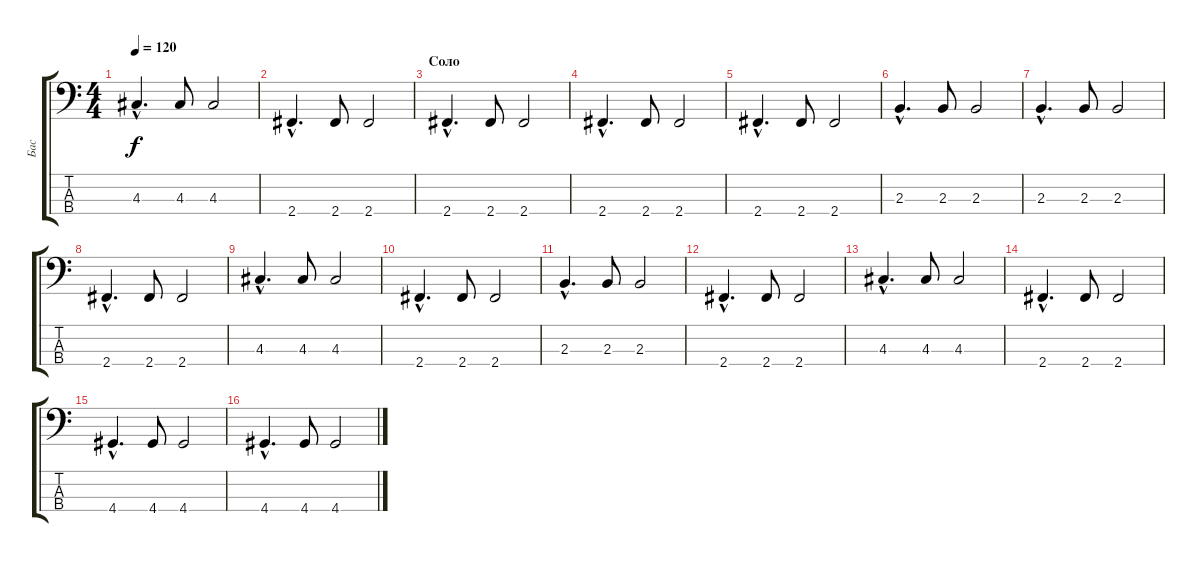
\track ("Бас" "Бас") {instrument electricbasspick}
\staff {score tabs}
\tuning (G2 D2 A1 E1) {hide}
\ts (4 4)
\tempo 120
\clef f4
\ks c
4.3{hac}.4{d dy f} 4.3.8 4.3.2 |
2.4{hac}.4{d} 2.4.8 2.4.2 |
\section ("" "Соло")
2.4{hac}.4{d} 2.4.8 2.4.2 |
2.4{hac}.4{d} 2.4.8 2.4.2 |
2.4{hac}.4{d} 2.4.8 2.4.2 |
2.3{hac}.4{d} 2.3.8 2.3.2 |
2.3{hac}.4{d} 2.3.8 2.3.2 |
2.4{hac}.4{d} 2.4.8 2.4.2 |
4.3{hac}.4{d} 4.3.8 4.3.2 |
2.4{hac}.4{d} 2.4.8 2.4.2 |
2.3{hac}.4{d} 2.3.8 2.3.2 |
2.4{hac}.4{d} 2.4.8 2.4.2 |
4.3{hac}.4{d} 4.3.8 4.3.2 |
2.4{hac}.4{d} 2.4.8 2.4.2 |
4.4{hac}.4{d} 4.4.8 4.4.2 |
4.4{hac}.4{d} 4.4.8 4.4.2
